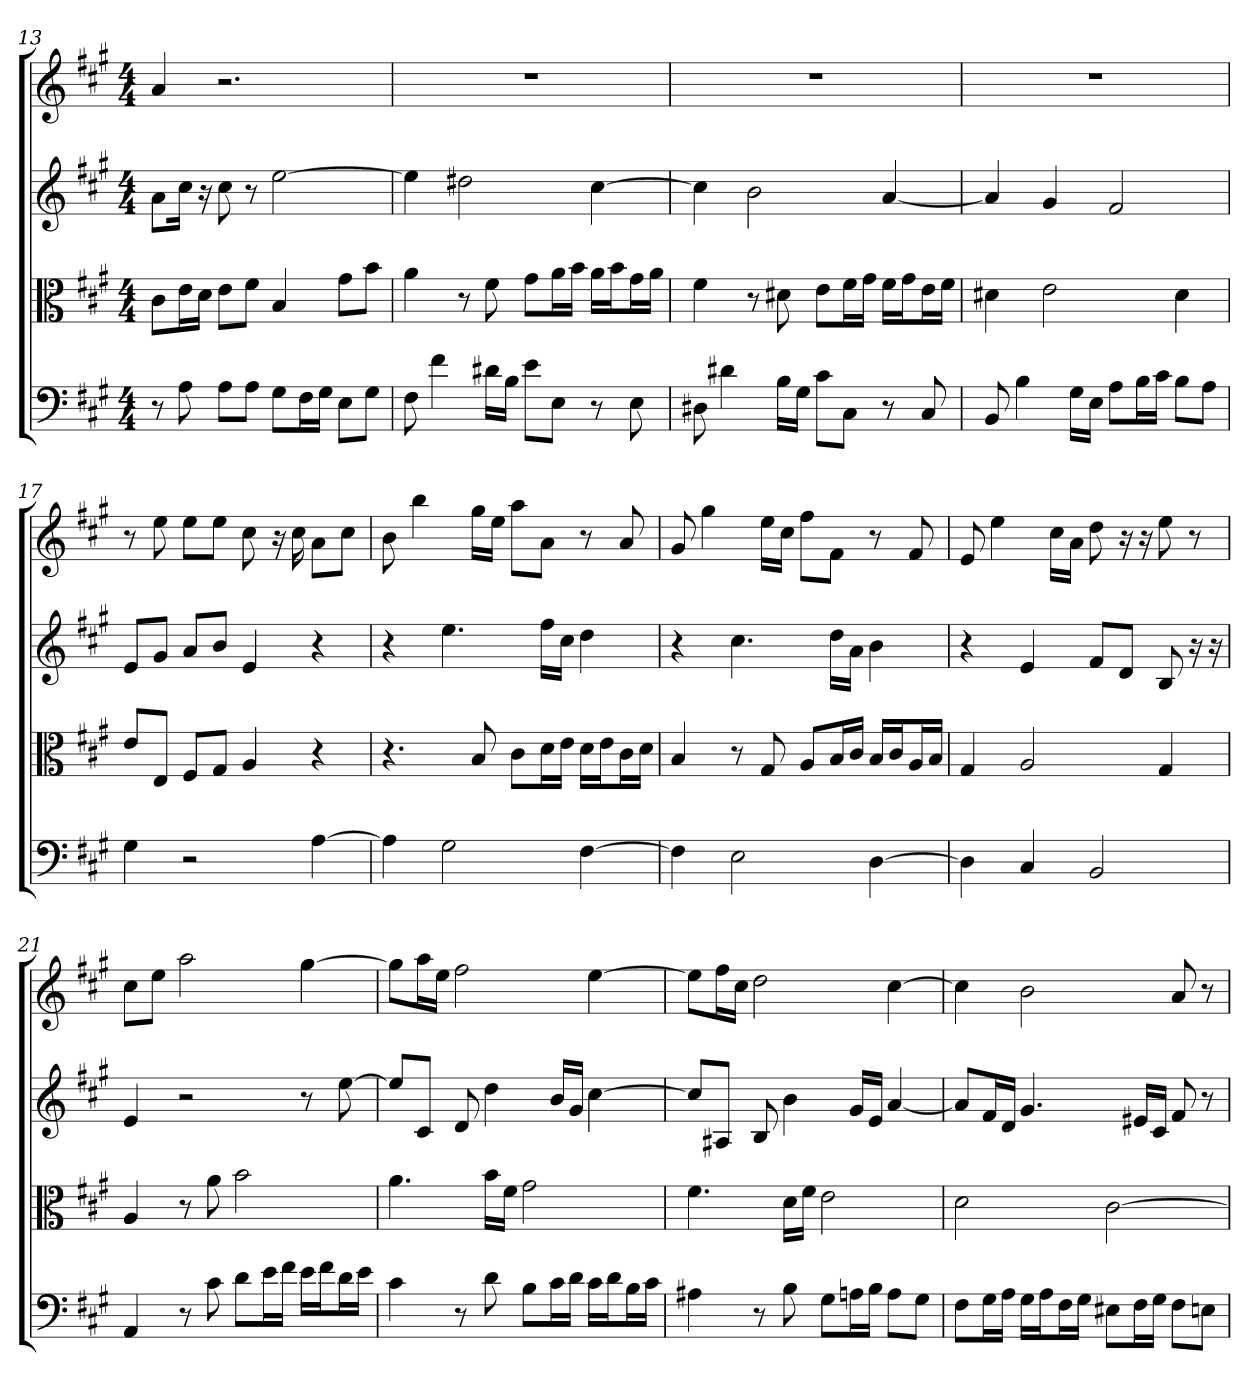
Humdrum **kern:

**kern	**kern	**kern	**kern
*part4	*part3	*part2	*part1
*staff4	*staff3	*staff2	*staff1
*clefF4	*clefC3	*clefG2	*clefG2
*k[f#c#g#]	*k[f#c#g#]	*k[f#c#g#]	*k[f#c#g#]
*A:	*A:	*A:	*A:
*M4/4	*M4/4	*M4/4	*M4/4
=13	=13	=13	=13
8r	8c#\L	8a\L	4a
8A	16e\L	16cc#\Jk	.
.	16d\JJ	16r	.
8A\L	8e\L	8cc#	2.r
8A\J	8f#\J	8r	.
8G#\L	4B	[2ee	.
16F#\L	.	.	.
16G#\JJ	.	.	.
8E\L	8g#\L	.	.
8G#\J	8b\J	.	.
=14	=14	=14	=14
8F#	4a	4ee]	1r
4f#	.	.	.
.	8r	2dd#X	.
16d#X\LL	8f#	.	.
16B\JJ	.	.	.
8e\L	8g#\L	.	.
8E\J	16a\L	.	.
.	16b\JJ	.	.
8r	16a\LL	[4cc#	.
.	16b\J	.	.
8E	16g#\L	.	.
.	16a\JJ	.	.
=15	=15	=15	=15
8D#X	4f#	4cc#]	1r
4d#X	.	.	.
.	8r	2b	.
16B\LL	8d#X	.	.
16G#\JJ	.	.	.
8c#\L	8e\L	.	.
8C#\J	16f#\L	.	.
.	16g#\JJ	.	.
8r	16f#\LL	[4a	.
.	16g#\J	.	.
8C#	16e\L	.	.
.	16f#\JJ	.	.
=16	=16	=16	=16
8BB	4d#X	4a]	1r
4B	.	.	.
.	2e	4g#	.
16G#\LL	.	.	.
16E\JJ	.	.	.
8A\L	.	2f#	.
16B\L	.	.	.
16c#\JJ	.	.	.
8B\L	4d#	.	.
8A\J	.	.	.
=17	=17	=17	=17
4G#	8e/L	8e/L	8r
.	8E/J	8g#/J	8ee
2r	8F#/L	8a/L	8ee\L
.	8G#/J	8b/J	8ee\J
.	4A	4e	8cc#
.	.	.	16r
.	.	.	16cc#
[4A	4r	4r	8a\L
.	.	.	8cc#\J
=18	=18	=18	=18
4A]	4.r	4r	8b
.	.	.	4bb
2G#	.	4.ee	.
.	8B	.	16gg#\LL
.	.	.	16ee\JJ
.	8c#\L	.	8aa\L
.	16d\L	16ff#\LL	8a\J
.	16e\JJ	16cc#\JJ	.
[4F#	16d\LL	4dd	8r
.	16e\J	.	.
.	16c#\L	.	8a
.	16d\JJ	.	.
=19	=19	=19	=19
4F#]	4B	4r	8g#
.	.	.	4gg#
2E	8r	4.cc#	.
.	8G#	.	16ee\LL
.	.	.	16cc#\JJ
.	8A/L	.	8ff#\L
.	16B/L	16dd\LL	8f#\J
.	16c#/JJ	16a\JJ	.
[4D	16B/LL	4b	8r
.	16c#/J	.	.
.	16A/L	.	8f#
.	16B/JJ	.	.
=20	=20	=20	=20
4D]	4G#	4r	8e
.	.	.	4ee
4C#	2A	4e	.
.	.	.	16cc#\LL
.	.	.	16a\JJ
2BB	.	8f#/L	8dd
.	.	8d/J	16r
.	.	.	16r
.	4G#	8B	8ee
.	.	16r	8r
.	.	16r	.
=21	=21	=21	=21
4AA	4A	4e	8cc#\L
.	.	.	8ee\J
8r	8r	2r	2aa
8c#	8a	.	.
8d\L	2b	.	.
16e\L	.	.	.
16f#\JJ	.	.	.
16e\LL	.	8r	[4gg#
16f#\J	.	.	.
16d\L	.	[8ee	.
16e\JJ	.	.	.
=22	=22	=22	=22
4c#	4.a	8ee/L]	8gg#\L]
.	.	8c#/J	16aa\L
.	.	.	16ee\JJ
8r	.	8d	2ff#
8d	16b\LL	4dd	.
.	16f#\JJ	.	.
8B\L	2g#	.	.
16c#\L	.	16b/LL	.
16d\JJ	.	16g#/JJ	.
16c#\LL	.	[4cc#	[4ee
16d\J	.	.	.
16B\L	.	.	.
16c#\JJ	.	.	.
=23	=23	=23	=23
4A#X	4.f#	8cc#/L]	8ee\L]
.	.	8A#X/J	16ff#\L
.	.	.	16cc#\JJ
8r	.	8B	2dd
8B	16d\LL	4b	.
.	16f#\JJ	.	.
8G#\L	2e	.	.
16An\L	.	16g#/LL	.
16B\JJ	.	16e/JJ	.
8A\L	.	[4a	[4cc#
8G#\J	.	.	.
=24	=24	=24	=24
8F#\L	2d	8a/L]	4cc#]
16G#\L	.	16f#/L	.
16A\JJ	.	16d/JJ	.
16G#\LL	.	4.g#	2b
16A\J	.	.	.
16F#\L	.	.	.
16G#\JJ	.	.	.
8E#X\L	[2c#	.	.
16F#\L	.	16e#X/LL	.
16G#\JJ	.	16c#/JJ	.
8F#\L	.	8f#	8a
8En\J	.	8r	8r
=	=	=	=
*-	*-	*-	*-
